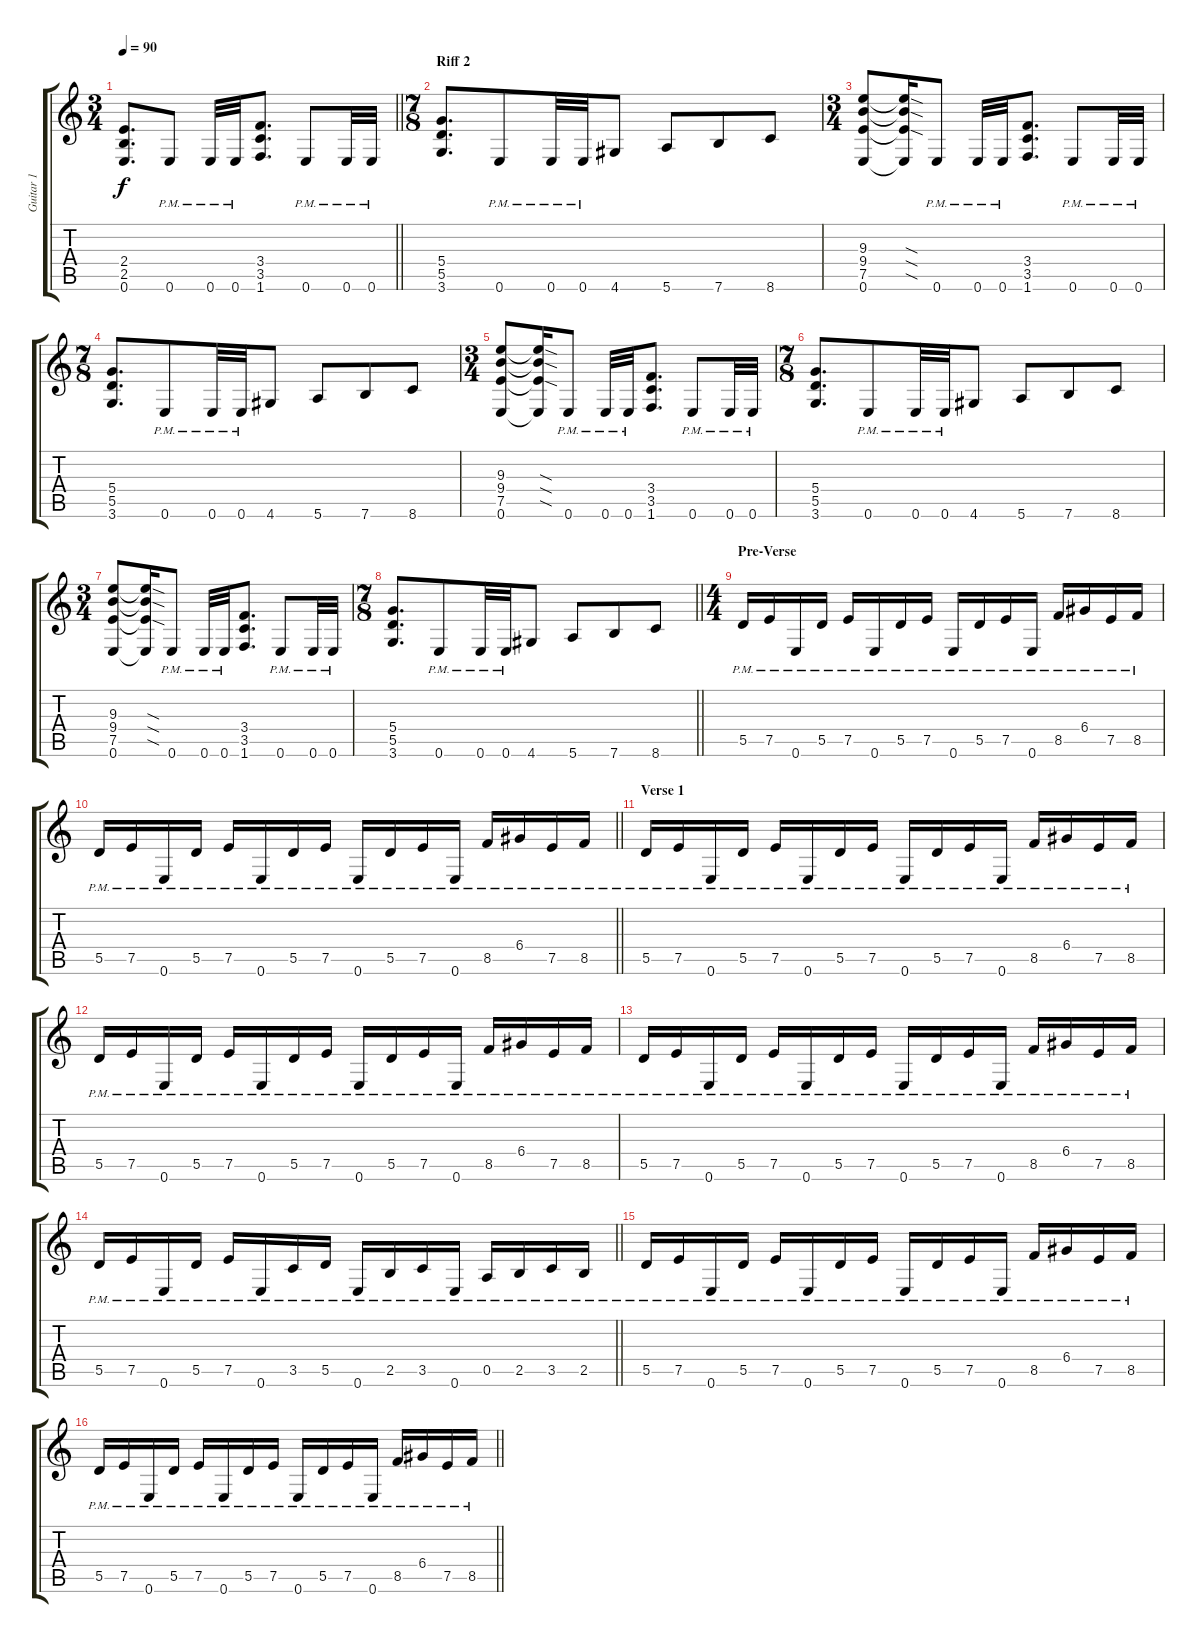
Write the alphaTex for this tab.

\track ("Guitar 1" "Guitar 1") {instrument distortionguitar}
\staff {score tabs}
\tuning (E4 B3 G3 D3 A2 E2) {hide}
\ts (3 4)
\tempo 90
\clef g2
\barLineRight lightlight
\ks c
(2.4 2.5 0.6).8{d dy f} 0.6{pm}.8 0.6{pm}.32 0.6{pm}.32 (3.4 3.5 1.6).8{d} 0.6{pm}.8 0.6{pm}.32 0.6{pm}.32 |
\ts (7 8)
\section ("" "Riff 2")
(5.4 5.5 3.6).8{d} 0.6{pm}.8 0.6{pm}.32 0.6{pm}.32 4.6.8 5.6.8 7.6.8 8.6.8 |
\ts (3 4)
(9.3 9.4 7.5 0.6).8 (9.3{sod t} 9.4{sod t} 7.5{sod t} 0.6{t}).16 0.6{pm}.8 0.6{pm}.32 0.6{pm}.32 (3.4 3.5 1.6).8{d} 0.6{pm}.8 0.6{pm}.32 0.6{pm}.32 |
\ts (7 8)
(5.4 5.5 3.6).8{d} 0.6{pm}.8 0.6{pm}.32 0.6{pm}.32 4.6.8 5.6.8 7.6.8 8.6.8 |
\ts (3 4)
(9.3 9.4 7.5 0.6).8 (9.3{sod t} 9.4{sod t} 7.5{sod t} 0.6{t}).16 0.6{pm}.8 0.6{pm}.32 0.6{pm}.32 (3.4 3.5 1.6).8{d} 0.6{pm}.8 0.6{pm}.32 0.6{pm}.32 |
\ts (7 8)
(5.4 5.5 3.6).8{d} 0.6{pm}.8 0.6{pm}.32 0.6{pm}.32 4.6.8 5.6.8 7.6.8 8.6.8 |
\ts (3 4)
(9.3 9.4 7.5 0.6).8 (9.3{sod t} 9.4{sod t} 7.5{sod t} 0.6{t}).16 0.6{pm}.8 0.6{pm}.32 0.6{pm}.32 (3.4 3.5 1.6).8{d} 0.6{pm}.8 0.6{pm}.32 0.6{pm}.32 |
\ts (7 8)
\barLineRight lightlight
(5.4 5.5 3.6).8{d} 0.6{pm}.8 0.6{pm}.32 0.6{pm}.32 4.6.8 5.6.8 7.6.8 8.6.8 |
\ts (4 4)
\section ("" "Pre-Verse")
5.5{pm}.16 7.5{pm}.16 0.6{pm}.16 5.5{pm}.16 7.5{pm}.16 0.6{pm}.16 5.5{pm}.16 7.5{pm}.16 0.6{pm}.16 5.5{pm}.16 7.5{pm}.16 0.6{pm}.16 8.5{pm}.16 6.4{pm}.16 7.5{pm}.16 8.5{pm}.16 |
\barLineRight lightlight
5.5{pm}.16 7.5{pm}.16 0.6{pm}.16 5.5{pm}.16 7.5{pm}.16 0.6{pm}.16 5.5{pm}.16 7.5{pm}.16 0.6{pm}.16 5.5{pm}.16 7.5{pm}.16 0.6{pm}.16 8.5{pm}.16 6.4{pm}.16 7.5{pm}.16 8.5{pm}.16 |
\section ("" "Verse 1")
5.5{pm}.16 7.5{pm}.16 0.6{pm}.16 5.5{pm}.16 7.5{pm}.16 0.6{pm}.16 5.5{pm}.16 7.5{pm}.16 0.6{pm}.16 5.5{pm}.16 7.5{pm}.16 0.6{pm}.16 8.5{pm}.16 6.4{pm}.16 7.5{pm}.16 8.5{pm}.16 |
5.5{pm}.16 7.5{pm}.16 0.6{pm}.16 5.5{pm}.16 7.5{pm}.16 0.6{pm}.16 5.5{pm}.16 7.5{pm}.16 0.6{pm}.16 5.5{pm}.16 7.5{pm}.16 0.6{pm}.16 8.5{pm}.16 6.4{pm}.16 7.5{pm}.16 8.5{pm}.16 |
5.5{pm}.16 7.5{pm}.16 0.6{pm}.16 5.5{pm}.16 7.5{pm}.16 0.6{pm}.16 5.5{pm}.16 7.5{pm}.16 0.6{pm}.16 5.5{pm}.16 7.5{pm}.16 0.6{pm}.16 8.5{pm}.16 6.4{pm}.16 7.5{pm}.16 8.5{pm}.16 |
\barLineRight lightlight
5.5{pm}.16 7.5{pm}.16 0.6{pm}.16 5.5{pm}.16 7.5{pm}.16 0.6{pm}.16 3.5{pm}.16 5.5{pm}.16 0.6{pm}.16 2.5{pm}.16 3.5{pm}.16 0.6{pm}.16 0.5{pm}.16 2.5{pm}.16 3.5{pm}.16 2.5{pm}.16 |
5.5{pm}.16 7.5{pm}.16 0.6{pm}.16 5.5{pm}.16 7.5{pm}.16 0.6{pm}.16 5.5{pm}.16 7.5{pm}.16 0.6{pm}.16 5.5{pm}.16 7.5{pm}.16 0.6{pm}.16 8.5{pm}.16 6.4{pm}.16 7.5{pm}.16 8.5{pm}.16 |
\barLineRight lightlight
5.5{pm}.16 7.5{pm}.16 0.6{pm}.16 5.5{pm}.16 7.5{pm}.16 0.6{pm}.16 5.5{pm}.16 7.5{pm}.16 0.6{pm}.16 5.5{pm}.16 7.5{pm}.16 0.6{pm}.16 8.5{pm}.16 6.4{pm}.16 7.5{pm}.16 8.5{pm}.16
